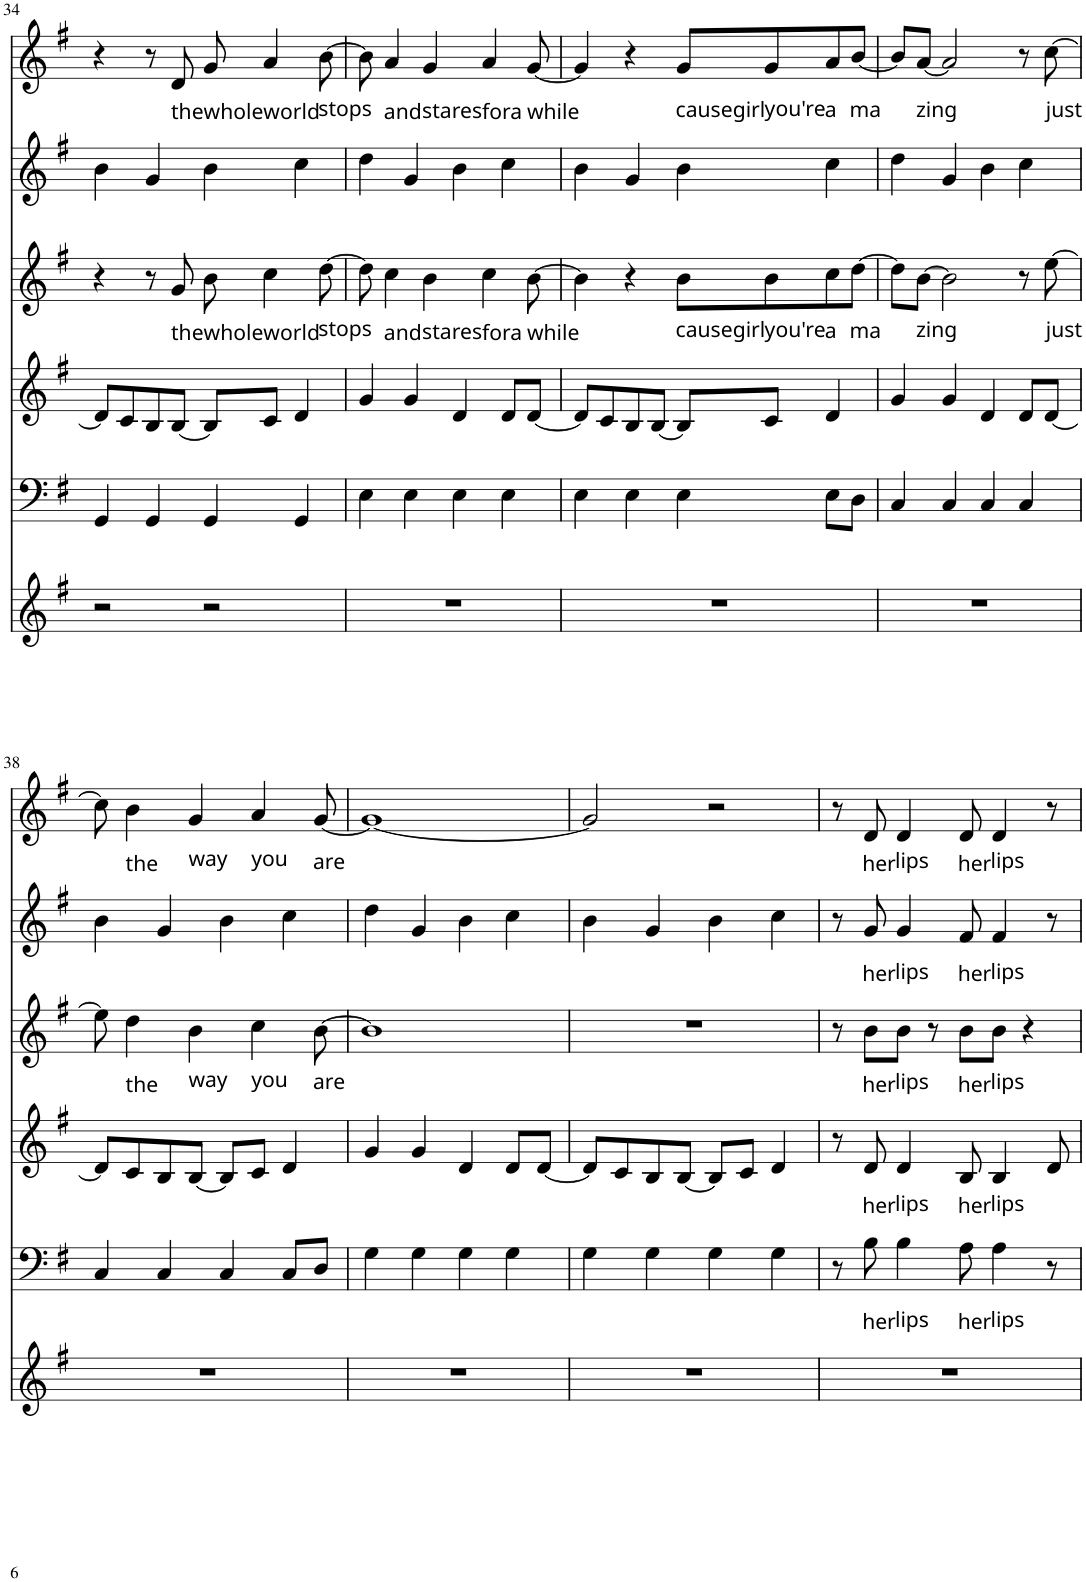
**kern	**kern	**text	**kern	**text	**kern	**text	**kern	**text	**kern	**text
*part6	*part5	*part5	*part4	*part4	*part3	*part3	*part2	*part2	*part1	*part1
*staff6	*staff5	*staff5	*staff4	*staff4	*staff3	*staff3	*staff2	*staff2	*staff1	*staff1
*I"Alto	*I"Alto	*	*I"Mezzosoprano	*	*I"Soprano	*	*I"Alto/Lead 2	*	*I"Lead	*
!!LO:PB:g=z
*clefG2	*clefF4	*	*clefG2	*	*clefG2	*	*clefG2	*	*clefG2	*
*k[f#]	*k[f#]	*	*k[f#]	*	*k[f#]	*	*k[f#]	*	*k[f#]	*
*M4/4	*M4/4	*	*M4/4	*	*M4/4	*	*M4/4	*	*M4/4	*
=34	=34	=34	=34	=34	=34	=34	=34	=34	=34	=34
2r	4GG/	.	8d/L]	.	4r	.	4b\	.	4r	.
.	.	.	8c/	.	.	.	.	.	.	.
.	4GG/	.	8B/	.	8r	.	4g/	.	8r	.
!	!	!	!	!	!	!LO:LY:b	!	!	!	!LO:LY:b
.	.	.	[8B/J	.	8g/	the	.	.	8d/	the
!	!	!	!	!	!	!LO:LY:b	!	!	!	!LO:LY:b
2r	4GG/	.	8B/L]	.	8b\	whole	4b\	.	8g/	whole
!	!	!	!	!	!	!LO:LY:b	!	!	!	!LO:LY:b
.	.	.	8c/J	.	4cc\	world	.	.	4a/	world
.	4GG/	.	4d/	.	.	.	4cc\	.	.	.
!	!	!	!	!	!	!LO:LY:b	!	!	!	!LO:LY:b
.	.	.	.	.	[8dd\	stops	.	.	[8b\	stops
=35	=35	=35	=35	=35	=35	=35	=35	=35	=35	=35
1r	4E\	.	4g/	.	8dd\]	.	4dd\	.	8b\]	.
!	!	!	!	!	!	!LO:LY:b	!	!	!	!LO:LY:b
.	.	.	.	.	4cc\	and	.	.	4a/	and
.	4E\	.	4g/	.	.	.	4g/	.	.	.
!	!	!	!	!	!	!LO:LY:b	!	!	!	!LO:LY:b
.	.	.	.	.	4b\	stares	.	.	4g/	stares
.	4E\	.	4d/	.	.	.	4b\	.	.	.
!	!	!	!	!	!	!LO:LY:b	!	!	!	!LO:LY:b
.	.	.	.	.	4cc\	fora	.	.	4a/	fora
.	4E\	.	8d/L	.	.	.	4cc\	.	.	.
!	!	!	!	!	!	!LO:LY:b	!	!	!	!LO:LY:b
.	.	.	[8d/J	.	[8b\	while	.	.	[8g/	while
=36	=36	=36	=36	=36	=36	=36	=36	=36	=36	=36
1r	4E\	.	8d/L]	.	4b\]	.	4b\	.	4g/]	.
.	.	.	8c/	.	.	.	.	.	.	.
.	4E\	.	8B/	.	4r	.	4g/	.	4r	.
.	.	.	[8B/J	.	.	.	.	.	.	.
!	!	!	!	!	!	!LO:LY:b	!	!	!	!LO:LY:b
.	4E\	.	8B/L]	.	8b\L	causegirl	4b\	.	8g/L	causegirl
!	!	!	!	!	!	!LO:LY:b	!	!	!	!LO:LY:b
.	.	.	8c/J	.	8b\	you're	.	.	8g/	you're
!	!	!	!	!	!	!LO:LY:b	!	!	!	!LO:LY:b
.	8E\L	.	4d/	.	8cc\	a	4cc\	.	8a/	a
!	!	!	!	!	!	!LO:LY:b	!	!	!	!LO:LY:b
.	8D\J	.	.	.	[8dd\J	ma	.	.	[8b/J	ma
=37	=37	=37	=37	=37	=37	=37	=37	=37	=37	=37
1r	4C/	.	4g/	.	8dd\L]	.	4dd\	.	8b/L]	.
!	!	!	!	!	!	!LO:LY:b	!	!	!	!LO:LY:b
.	.	.	.	.	[8b\J	zing	.	.	[8a/J	zing
.	4C/	.	4g/	.	2b\]	.	4g/	.	2a/]	.
.	4C/	.	4d/	.	.	.	4b\	.	.	.
.	4C/	.	8d/L	.	8r	.	4cc\	.	8r	.
!	!	!	!	!	!	!LO:LY:b	!	!	!	!LO:LY:b
.	.	.	[8d/J	.	[8ee\	just	.	.	[8cc\	just
!!LO:LB:g=z
=38	=38	=38	=38	=38	=38	=38	=38	=38	=38	=38
1r	4C/	.	8d/L]	.	8ee\]	.	4b\	.	8cc\]	.
!	!	!	!	!	!	!LO:LY:b	!	!	!	!LO:LY:b
.	.	.	8c/	.	4dd\	the	.	.	4b\	the
.	4C/	.	8B/	.	.	.	4g/	.	.	.
!	!	!	!	!	!	!LO:LY:b	!	!	!	!LO:LY:b
.	.	.	[8B/J	.	4b\	way	.	.	4g/	way
.	4C/	.	8B/L]	.	.	.	4b\	.	.	.
!	!	!	!	!	!	!LO:LY:b	!	!	!	!LO:LY:b
.	.	.	8c/J	.	4cc\	you	.	.	4a/	you
.	8C/L	.	4d/	.	.	.	4cc\	.	.	.
!	!	!	!	!	!	!LO:LY:b	!	!	!	!LO:LY:b
.	8D/J	.	.	.	[8b\	are	.	.	[8g/	are
=39	=39	=39	=39	=39	=39	=39	=39	=39	=39	=39
1r	4G\	.	4g/	.	1b]	.	4dd\	.	1g_	.
.	4G\	.	4g/	.	.	.	4g/	.	.	.
.	4G\	.	4d/	.	.	.	4b\	.	.	.
.	4G\	.	8d/L	.	.	.	4cc\	.	.	.
.	.	.	[8d/J	.	.	.	.	.	.	.
=40	=40	=40	=40	=40	=40	=40	=40	=40	=40	=40
1r	4G\	.	8d/L]	.	1r	.	4b\	.	2g/]	.
.	.	.	8c/	.	.	.	.	.	.	.
.	4G\	.	8B/	.	.	.	4g/	.	.	.
.	.	.	[8B/J	.	.	.	.	.	.	.
.	4G\	.	8B/L]	.	.	.	4b\	.	2r	.
.	.	.	8c/J	.	.	.	.	.	.	.
.	4G\	.	4d/	.	.	.	4cc\	.	.	.
=41	=41	=41	=41	=41	=41	=41	=41	=41	=41	=41
1r	8r	.	8r	.	8r	.	8r	.	8r	.
!	!	!LO:LY:b	!	!LO:LY:b	!	!LO:LY:b	!	!LO:LY:b	!	!LO:LY:b
.	8B\	her	8d/	her	8b\L	her	8g/	her	8d/	her
!	!	!LO:LY:b	!	!LO:LY:b	!	!LO:LY:b	!	!LO:LY:b	!	!LO:LY:b
.	4B\	lips	4d/	lips	8b\J	lips	4g/	lips	4d/	lips
.	.	.	.	.	8r	.	.	.	.	.
!	!	!LO:LY:b	!	!LO:LY:b	!	!LO:LY:b	!	!LO:LY:b	!	!LO:LY:b
.	8A\	her	8B/	her	8b\L	her	8f#/	her	8d/	her
!	!	!LO:LY:b	!	!LO:LY:b	!	!LO:LY:b	!	!LO:LY:b	!	!LO:LY:b
.	4A\	lips	4B/	lips	8b\J	lips	4f#/	lips	4d/	lips
.	.	.	.	.	4r	.	.	.	.	.
.	8r	.	8d/	.	.	.	8r	.	8r	.
=	=	=	=	=	=	=	=	=	=	=
*-	*-	*-	*-	*-	*-	*-	*-	*-	*-	*-
